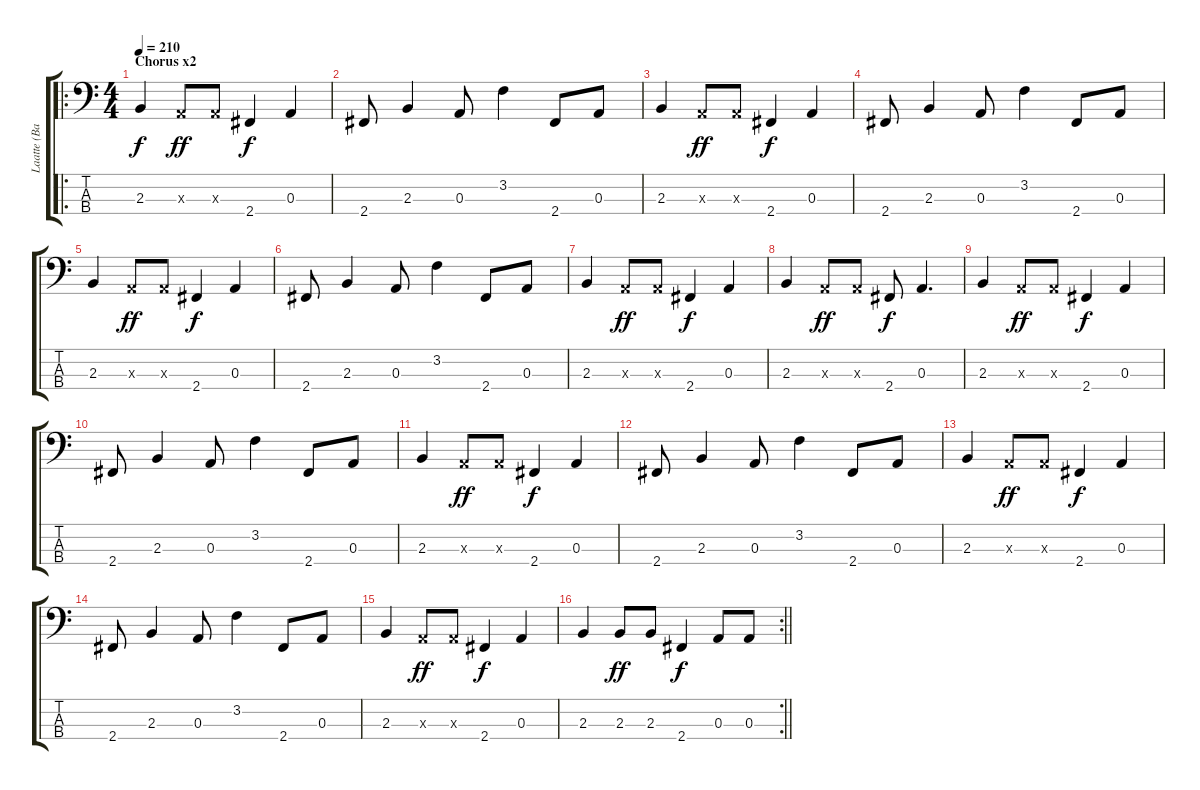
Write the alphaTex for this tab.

\track ("Laatte (Bass)" "Laatte (Ba") {instrument electricbassfinger}
\staff {score tabs}
\tuning (G2 D2 A1 E1) {hide}
\ro
\ts (4 4)
\section ("" "Chorus x2")
\tempo 210
\clef f4
\ks c
2.3.4{dy f} 0.3{x}.8{dy ff} 0.3{x}.8 2.4.4{dy f} 0.3.4 |
2.4.8 2.3.4 0.3.8 3.2.4 2.4.8 0.3.8 |
2.3.4 0.3{x}.8{dy ff} 0.3{x}.8 2.4.4{dy f} 0.3.4 |
2.4.8 2.3.4 0.3.8 3.2.4 2.4.8 0.3.8 |
2.3.4 0.3{x}.8{dy ff} 0.3{x}.8 2.4.4{dy f} 0.3.4 |
2.4.8 2.3.4 0.3.8 3.2.4 2.4.8 0.3.8 |
2.3.4 0.3{x}.8{dy ff} 0.3{x}.8 2.4.4{dy f} 0.3.4 |
2.3.4 0.3{x}.8{dy ff} 0.3{x}.8 2.4.8{dy f} 0.3.4{d} |
2.3.4 0.3{x}.8{dy ff} 0.3{x}.8 2.4.4{dy f} 0.3.4 |
2.4.8 2.3.4 0.3.8 3.2.4 2.4.8 0.3.8 |
2.3.4 0.3{x}.8{dy ff} 0.3{x}.8 2.4.4{dy f} 0.3.4 |
2.4.8 2.3.4 0.3.8 3.2.4 2.4.8 0.3.8 |
2.3.4 0.3{x}.8{dy ff} 0.3{x}.8 2.4.4{dy f} 0.3.4 |
2.4.8 2.3.4 0.3.8 3.2.4 2.4.8 0.3.8 |
2.3.4 0.3{x}.8{dy ff} 0.3{x}.8 2.4.4{dy f} 0.3.4 |
\rc 2
\barLineRight lightlight
2.3.4 2.3.8{dy ff} 2.3.8 2.4.4{dy f} 0.3.8 0.3.8
